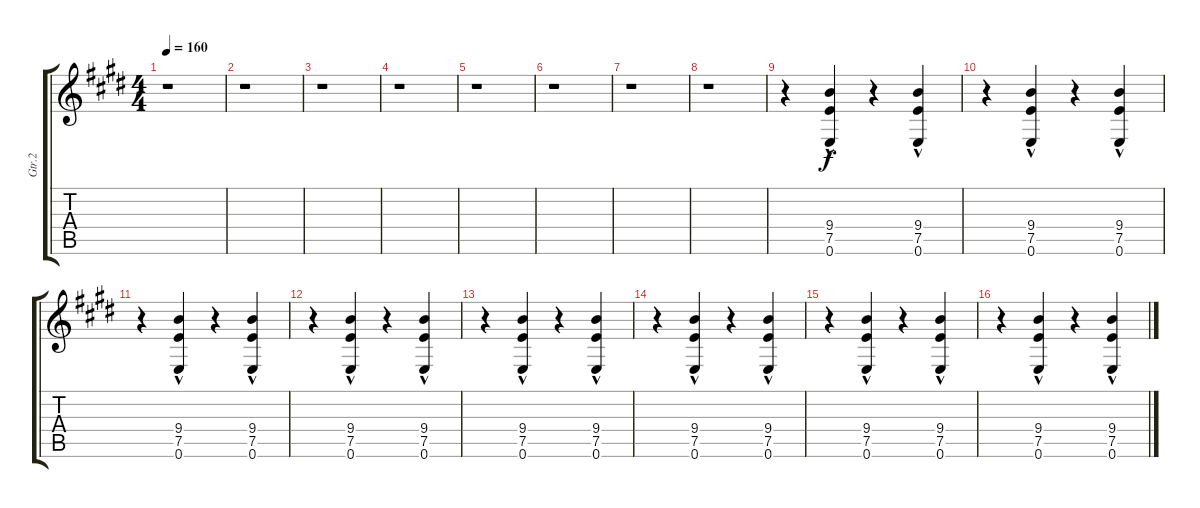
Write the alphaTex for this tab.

\track ("Gtr.2" "Gtr.2") {instrument overdrivenguitar}
\staff {score tabs}
\tuning (E4 B3 G3 D3 A2 E2) {hide}
\ts (4 4)
\tempo 160
\clef g2
\ks e
r.1{dy f instrument overdrivenguitar} |
r.1 |
r.1 |
r.1 |
r.1 |
r.1 |
r.1 |
r.1 |
r.4 (9.4{hac} 7.5{hac} 0.6{hac}).4 r.4 (9.4{hac} 7.5{hac} 0.6{hac}).4 |
r.4 (9.4{hac} 7.5{hac} 0.6{hac}).4 r.4 (9.4{hac} 7.5{hac} 0.6{hac}).4 |
r.4 (9.4{hac} 7.5{hac} 0.6{hac}).4 r.4 (9.4{hac} 7.5{hac} 0.6{hac}).4 |
r.4 (9.4{hac} 7.5{hac} 0.6{hac}).4 r.4 (9.4{hac} 7.5{hac} 0.6{hac}).4 |
r.4 (9.4{hac} 7.5{hac} 0.6{hac}).4 r.4 (9.4{hac} 7.5{hac} 0.6{hac}).4 |
r.4 (9.4{hac} 7.5{hac} 0.6{hac}).4 r.4 (9.4{hac} 7.5{hac} 0.6{hac}).4 |
r.4 (9.4{hac} 7.5{hac} 0.6{hac}).4 r.4 (9.4{hac} 7.5{hac} 0.6{hac}).4 |
r.4 (9.4{hac} 7.5{hac} 0.6{hac}).4 r.4 (9.4{hac} 7.5{hac} 0.6{hac}).4
